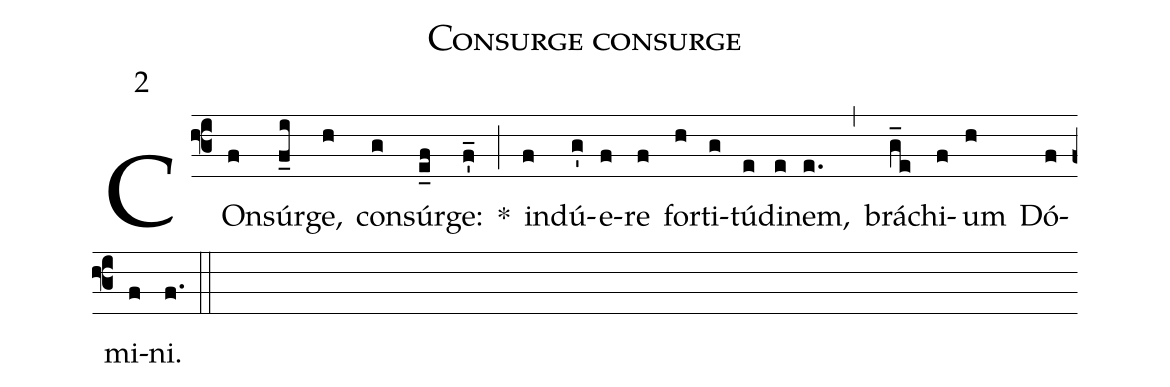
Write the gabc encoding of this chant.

name:Consurge consurge;
mode:2;
annotation:2;
office-part:Antiphonae;
%%
(f3) COn(f)súr(f_i)ge,(h) con(g)súr(e_f)ge:(f'_) *(;) in(f)dú(g')e(f)re(f) for(h)ti(g)tú(e)di(e)nem,(e.) (,) brá(g_e)chi(f)um(h) Dó(f)mi(f)ni.(f.) (::)
